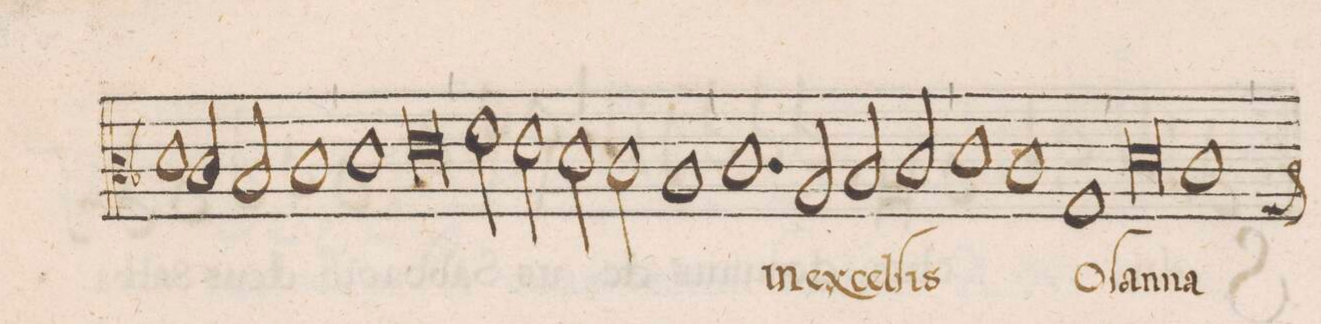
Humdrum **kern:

**kern	**text
*I"TENOR	*
*clefC3	*
*k[b-]	*
*met(3)	*
*M3/1	*
1d	-na
2c/	.
2B-/	.
1c	in
=46-	=46-
1d	ex-
0eny	-cel-
=47-	=47-
2f\	.
2e\	.
2d\	.
2c\	.
1B-	-ſis
*	*Xij
=48-	=48-
1.c	in
2A/	ex-
2B-/	-cel-
2c/	-ſis
=49-	=49-
1d	.
1c	.
1G	o-
=50-	=50-
0d	-ſan-
1c	-na
*custos:G	*
=51-	=51-
*-	*-
